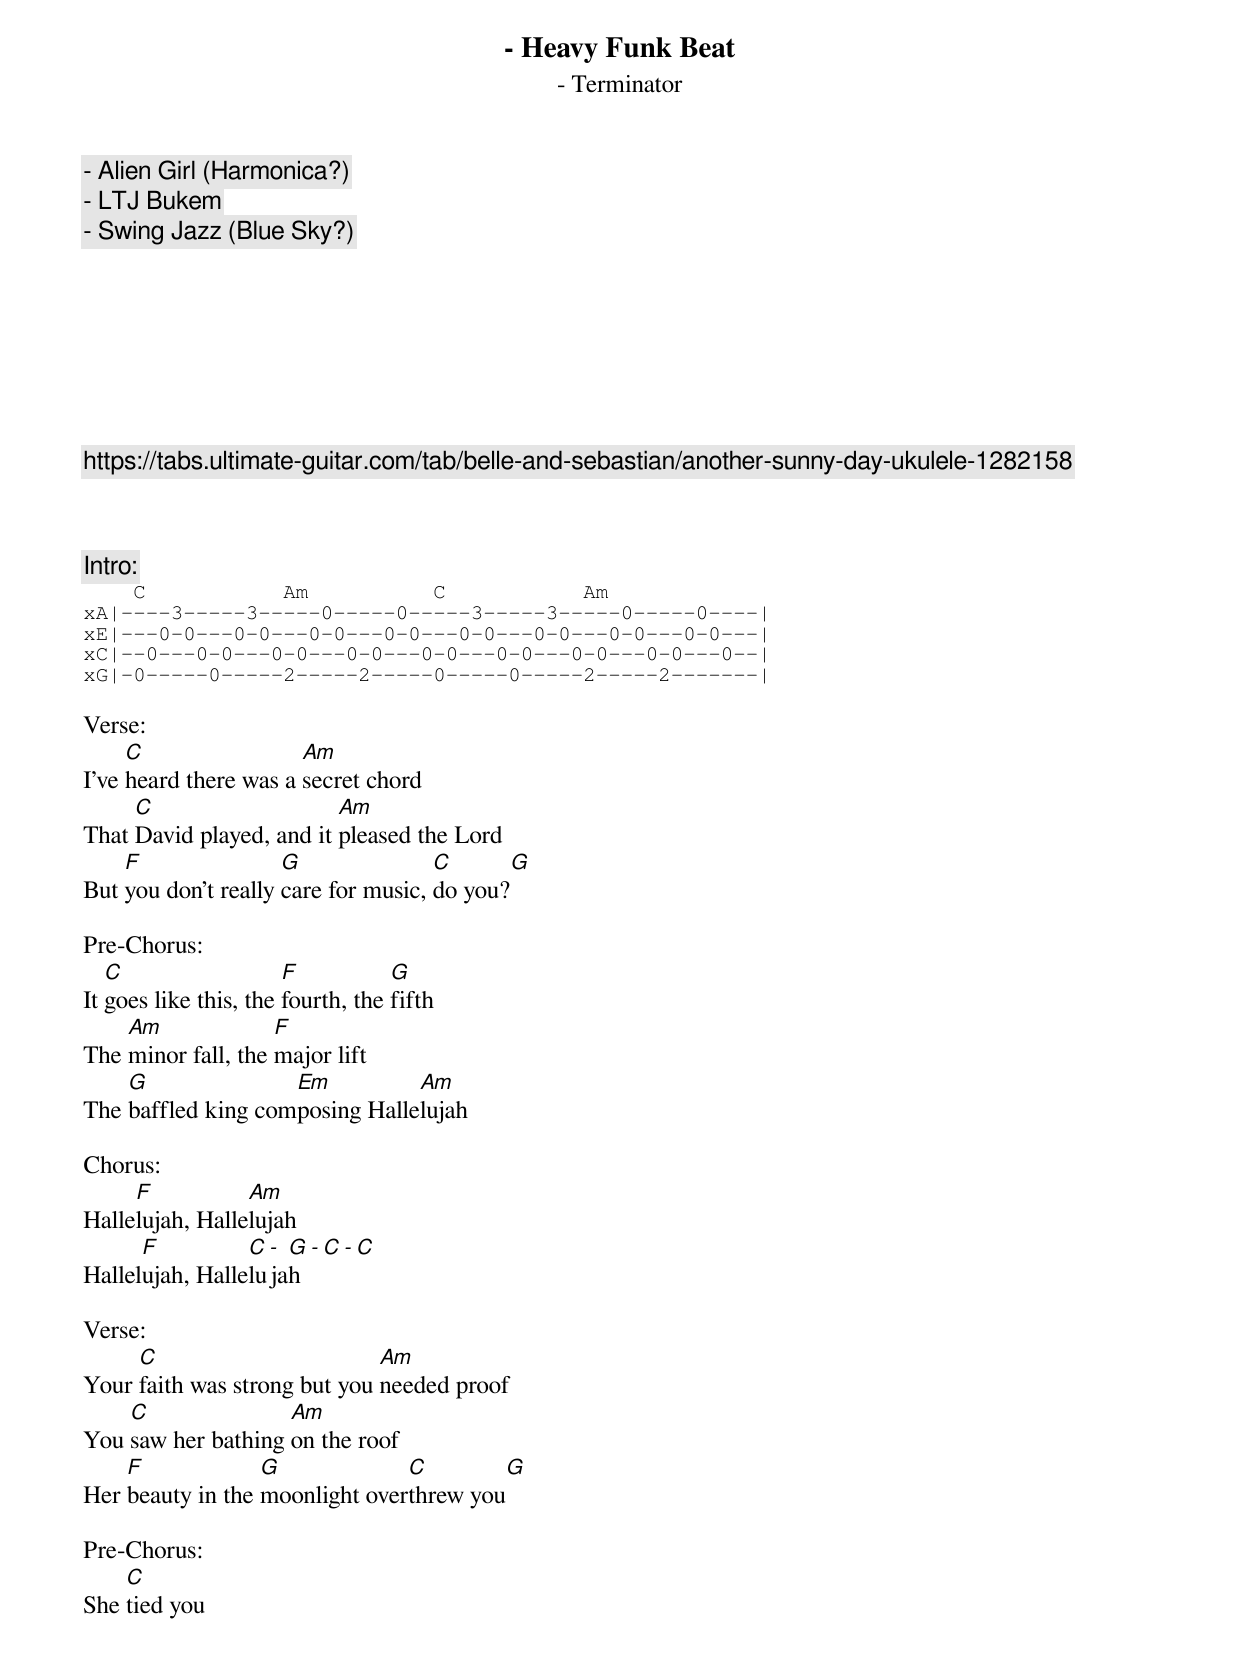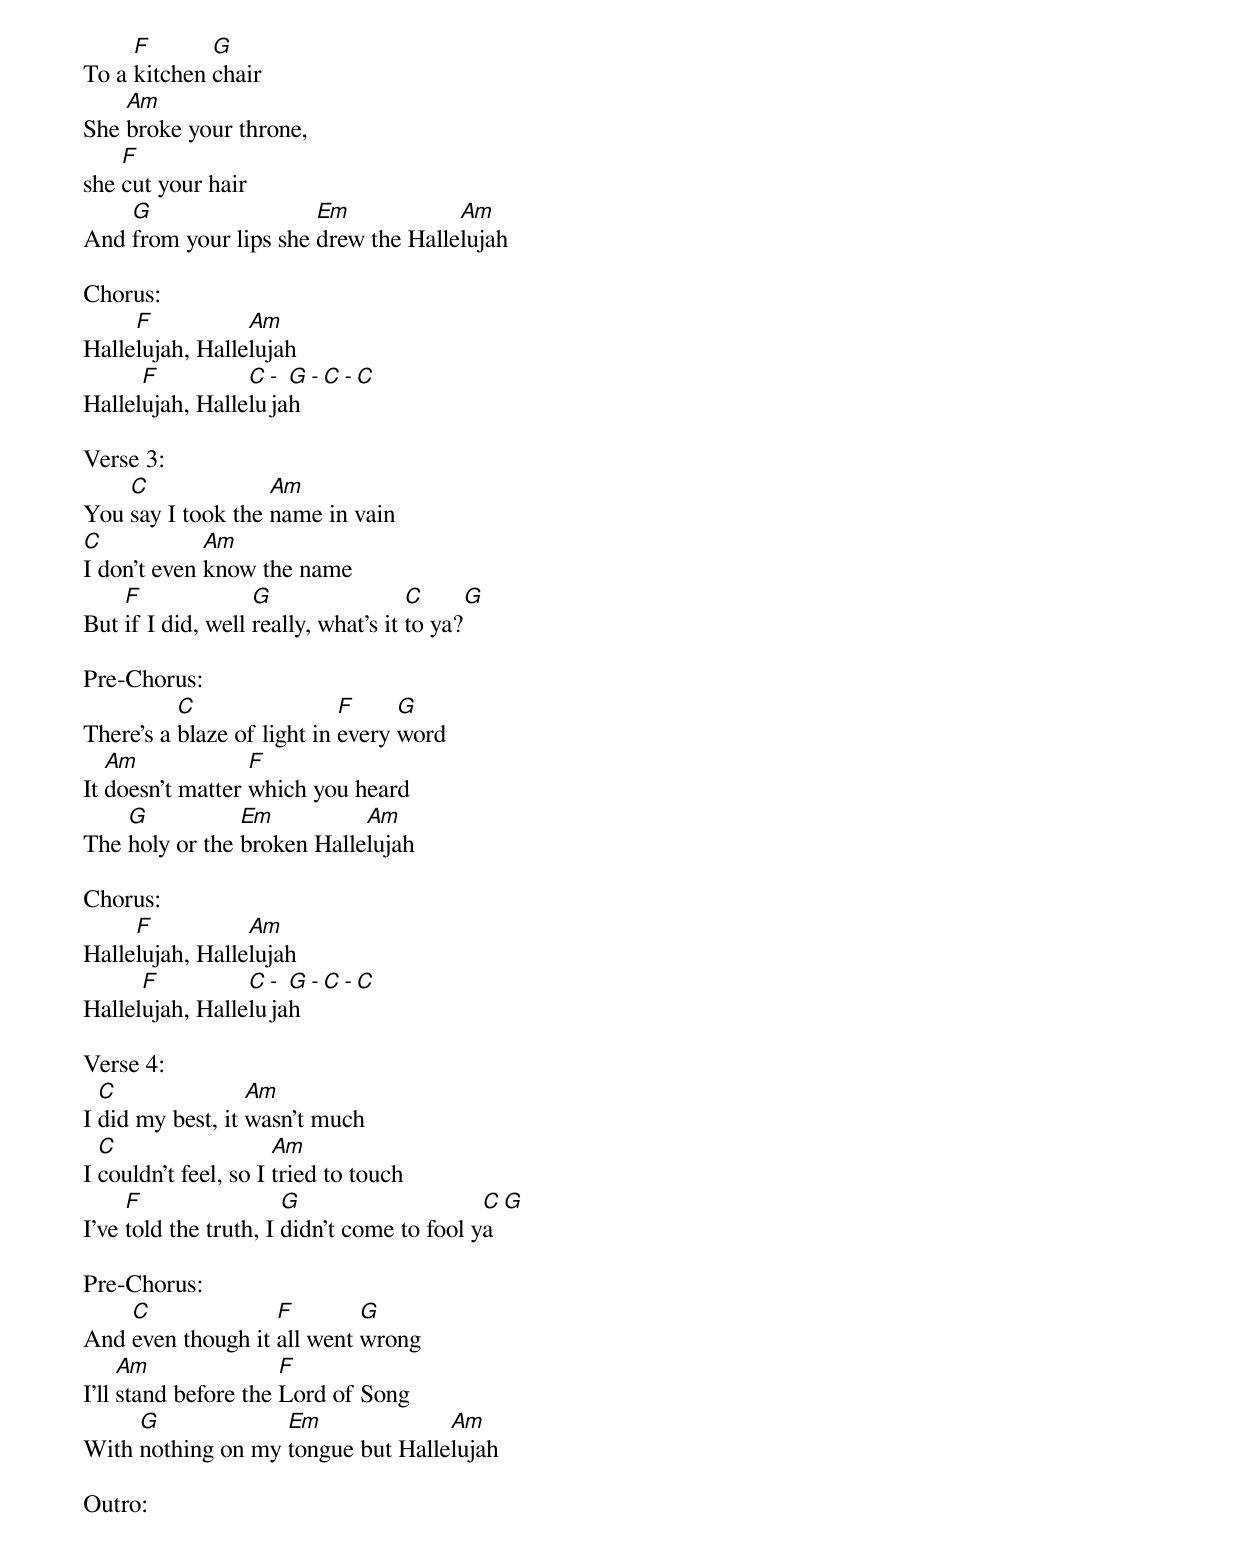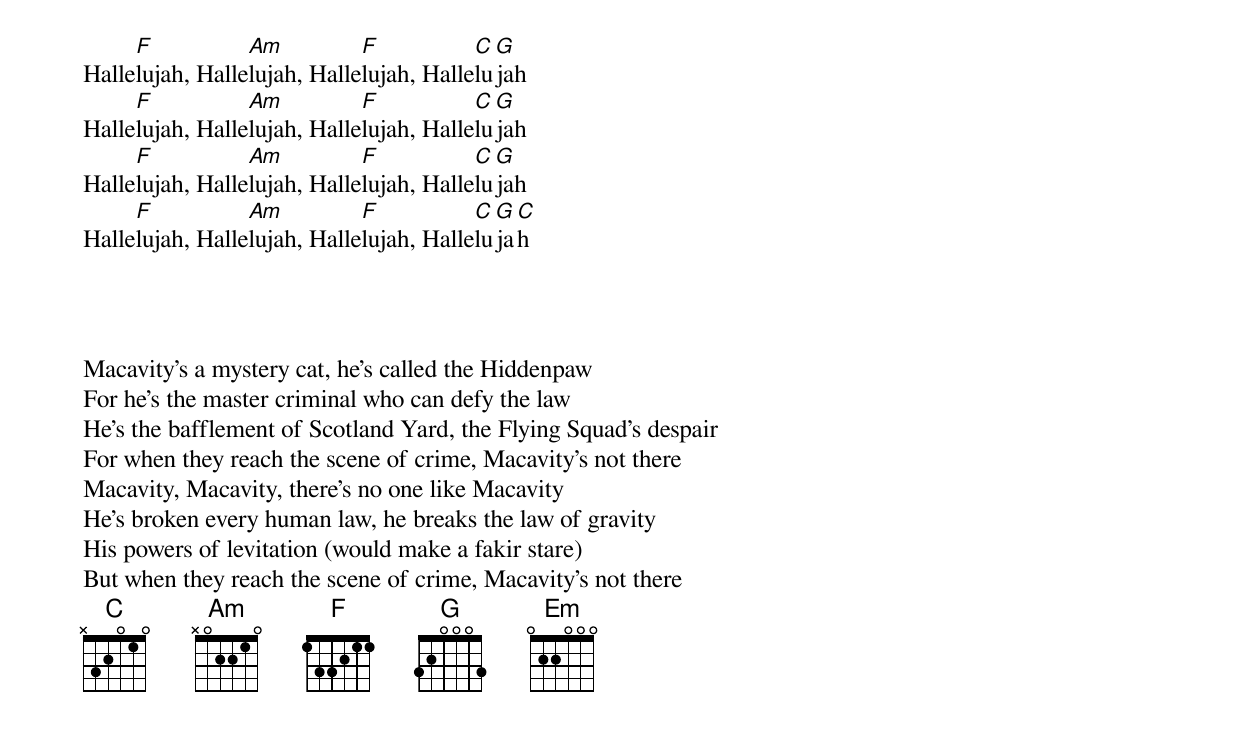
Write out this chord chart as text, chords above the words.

- Heavy Funk Beat
- Terminator
- Alien Girl (Harmonica?)
- LTJ Bukem
- Swing Jazz (Blue Sky?)








https://tabs.ultimate-guitar.com/tab/belle-and-sebastian/another-sunny-day-ukulele-1282158



Intro:
    C           Am          C           Am
xA|----3-----3-----0-----0-----3-----3-----0-----0----|
xE|---0-0---0-0---0-0---0-0---0-0---0-0---0-0---0-0---|
xC|--0---0-0---0-0---0-0---0-0---0-0---0-0---0-0---0--|
xG|-0-----0-----2-----2-----0-----0-----2-----2-------|

Verse:
     C                 Am
I've heard there was a secret chord
     C                    Am
That David played, and it pleased the Lord
    F                G               C       G
But you don't really care for music, do you?

Pre-Chorus:
   C                   F           G
It goes like this, the fourth, the fifth
    Am              F
The minor fall, the major lift
    G               Em          Am
The baffled king composing Hallelujah

Chorus:
     F           Am
Hallelujah, Hallelujah
      F          C - G - C - C
Hallelujah, Hallelujah

Verse:
     C                        Am
Your faith was strong but you needed proof
    C               Am
You saw her bathing on the roof
    F             G             C        G
Her beauty in the moonlight overthrew you

Pre-Chorus:
    C
She tied you
     F       G
To a kitchen chair
    Am
She broke your throne,
    F
she cut your hair
    G                  Em            Am
And from your lips she drew the Hallelujah

Chorus:
     F           Am
Hallelujah, Hallelujah
      F          C - G - C - C
Hallelujah, Hallelujah

Verse 3:
    C              Am
You say I took the name in vain
C            Am
I don't even know the name
    F              G                 C      G
But if I did, well really, what's it to ya?

Pre-Chorus:
          C                 F     G
There's a blaze of light in every word
   Am             F
It doesn't matter which you heard
    G           Em          Am
The holy or the broken Hallelujah

Chorus:
     F           Am
Hallelujah, Hallelujah
      F          C - G - C - C
Hallelujah, Hallelujah

Verse 4:
  C               Am
I did my best, it wasn't much
  C                   Am
I couldn't feel, so I tried to touch
     F                 G                    C   G
I've told the truth, I didn't come to fool ya

Pre-Chorus:
    C              F        G
And even though it all went wrong
     Am               F
I'll stand before the Lord of Song
     G             Em              Am
With nothing on my tongue but Hallelujah

Outro:
     F           Am          F           C G
Hallelujah, Hallelujah, Hallelujah, Hallelujah
     F           Am          F           C G
Hallelujah, Hallelujah, Hallelujah, Hallelujah
     F           Am          F           C G
Hallelujah, Hallelujah, Hallelujah, Hallelujah
     F           Am          F           C G C
Hallelujah, Hallelujah, Hallelujah, Hallelujah




Macavity's a mystery cat, he's called the Hiddenpaw
For he's the master criminal who can defy the law
He's the bafflement of Scotland Yard, the Flying Squad's despair
For when they reach the scene of crime, Macavity's not there
Macavity, Macavity, there's no one like Macavity
He's broken every human law, he breaks the law of gravity
His powers of levitation (would make a fakir stare)
But when they reach the scene of crime, Macavity's not there
